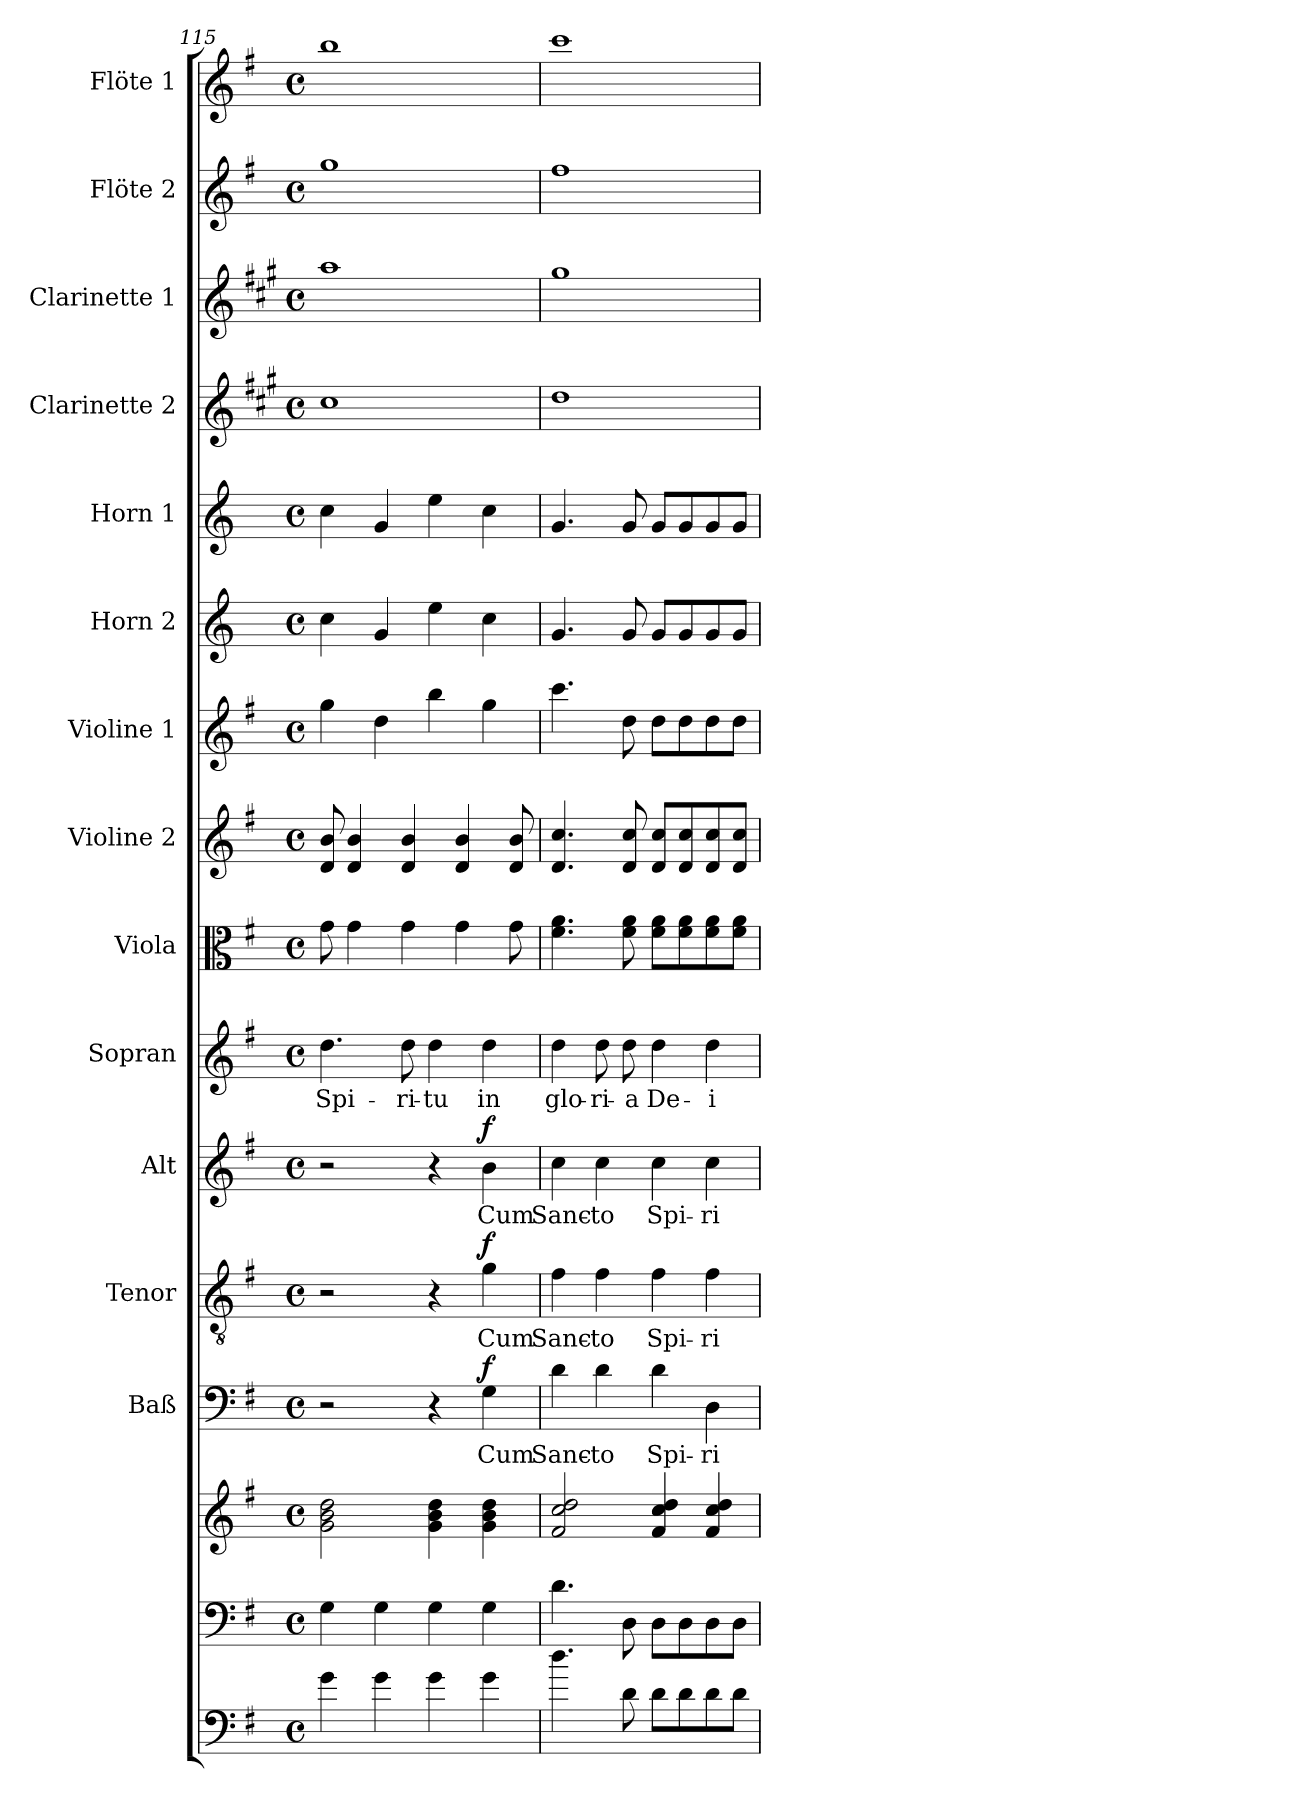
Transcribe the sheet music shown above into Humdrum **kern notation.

**kern	**kern	**kern	**kern	**text	**dynam	**kern	**text	**dynam	**kern	**text	**dynam	**kern	**text	**kern	**kern	**kern	**kern	**kern	**kern	**kern	**kern	**kern
*part15	*part14	*part14	*part13	*part13	*part13	*part12	*part12	*part12	*part11	*part11	*part11	*part10	*part10	*part9	*part8	*part7	*part6	*part5	*part4	*part3	*part2	*part1
*staff16	*staff15	*staff14	*staff13	*staff13	*staff13	*staff12	*staff12	*staff12	*staff11	*staff11	*staff11	*staff10	*staff10	*staff9	*staff8	*staff7	*staff6	*staff5	*staff4	*staff3	*staff2	*staff1
*	*	*	*I"Baß	*	*	*I"Tenor	*	*	*I"Alt	*	*	*I"Sopran	*	*I"Viola	*I"Violine 2	*I"Violine 1	*I"Horn 2	*I"Horn 1	*I"Clarinette 2	*I"Clarinette 1	*I"Flöte 2	*I"Flöte 1
*	*	*	*I'Baß	*	*	*I'Ten	*	*	*I'Alt	*	*	*I'Sop	*	*I'Vla.	*I'Vln. 2	*I'Vln. 1	*I'Hrn. 2	*I'Hrn. 1	*I'Cl. 2	*I'Cl. 1	*I'Fl. 2	*I'Fl. 1
*clefF4	*clefF4	*clefG2	*clefF4	*	*	*clefGv2	*	*	*clefG2	*	*	*clefG2	*	*clefC3	*clefG2	*clefG2	*clefG2	*clefG2	*clefG2	*clefG2	*clefG2	*clefG2
*ITrd7c12	*	*	*	*	*	*	*	*	*	*	*	*	*	*	*	*	*ITrd3c5	*ITrd3c5	*ITrd1c2	*ITrd1c2	*	*
*k[f#]	*k[f#]	*k[f#]	*k[f#]	*	*	*k[f#]	*	*	*k[f#]	*	*	*k[f#]	*	*k[f#]	*k[f#]	*k[f#]	*k[f#]	*k[f#]	*k[f#]	*k[f#]	*k[f#]	*k[f#]
*G:	*G:	*G:	*G:	*	*	*G:	*	*	*G:	*	*	*G:	*	*G:	*G:	*G:	*G:	*G:	*G:	*G:	*G:	*G:
*M4/4	*M4/4	*M4/4	*M4/4	*	*	*M4/4	*	*	*M4/4	*	*	*M4/4	*	*M4/4	*M4/4	*M4/4	*M4/4	*M4/4	*M4/4	*M4/4	*M4/4	*M4/4
*met(c)	*met(c)	*met(c)	*met(c)	*	*	*met(c)	*	*	*met(c)	*	*	*met(c)	*	*met(c)	*met(c)	*met(c)	*met(c)	*met(c)	*met(c)	*met(c)	*met(c)	*met(c)
=115	=115	=115	=115	=115	=115	=115	=115	=115	=115	=115	=115	=115	=115	=115	=115	=115	=115	=115	=115	=115	=115	=115
!	!	!	!	!	!	!	!	!	!	!	!	!	!LO:LY:b	!	!	!	!	!	!	!	!	!
4G\	4G\	2g\ 2b\ 2dd\	2r	.	.	2r	.	.	2r	.	.	4.dd\	Spi-	8g\	8d/ 8b/	4gg\	4g\	4g\	1b	1gg	1gg	1bb
.	.	.	.	.	.	.	.	.	.	.	.	.	.	4g\	4d/ 4b/	.	.	.	.	.	.	.
4G\	4G\	.	.	.	.	.	.	.	.	.	.	.	.	.	.	4dd\	4d/	4d/	.	.	.	.
!	!	!	!	!	!	!	!	!	!	!	!	!	!LO:LY:b	!	!	!	!	!	!	!	!	!
.	.	.	.	.	.	.	.	.	.	.	.	8dd\	-ri-	4g\	4d/ 4b/	.	.	.	.	.	.	.
!	!	!	!	!	!	!	!	!	!	!	!	!	!LO:LY:b	!	!	!	!	!	!	!	!	!
4G\	4G\	4g\ 4b\ 4dd\	4r	.	.	4r	.	.	4r	.	.	4dd\	-tu	.	.	4bb\	4b\	4b\	.	.	.	.
.	.	.	.	.	.	.	.	.	.	.	.	.	.	4g\	4d/ 4b/	.	.	.	.	.	.	.
!	!	!	!	!LO:LY:b	!LO:DY:a	!	!LO:LY:b	!LO:DY:a	!	!LO:LY:b	!LO:DY:a	!	!LO:LY:b	!	!	!	!	!	!	!	!	!
4G\	4G\	4g\ 4b\ 4dd\	4G\	Cum	f	4g\	Cum	f	4b\	Cum	f	4dd\	in	.	.	4gg\	4g\	4g\	.	.	.	.
.	.	.	.	.	.	.	.	.	.	.	.	.	.	8g\	8d/ 8b/	.	.	.	.	.	.	.
=116	=116	=116	=116	=116	=116	=116	=116	=116	=116	=116	=116	=116	=116	=116	=116	=116	=116	=116	=116	=116	=116	=116
!	!	!	!	!LO:LY:b	!	!	!LO:LY:b	!	!	!LO:LY:b	!	!	!LO:LY:b	!	!	!	!	!	!	!	!	!
4.d\	4.d\	2f#/ 2cc/ 2dd/	4d\	Sanc-	.	4f#\	Sanc-	.	4cc\	Sanc-	.	4dd\	glo-	4.f#\ 4.a\	4.d/ 4.cc/	4.ccc\	4.d/	4.d/	1cc	1ff#	1ff#	1ccc
!	!	!	!	!LO:LY:b	!	!	!LO:LY:b	!	!	!LO:LY:b	!	!	!LO:LY:b	!	!	!	!	!	!	!	!	!
.	.	.	4d\	-to	.	4f#\	-to	.	4cc\	-to	.	8dd\	-ri-	.	.	.	.	.	.	.	.	.
!	!	!	!	!	!	!	!	!	!	!	!	!	!LO:LY:b	!	!	!	!	!	!	!	!	!
8D\	8D\	.	.	.	.	.	.	.	.	.	.	8dd\	-a	8f#\ 8a\	8d/ 8cc/	8dd\	8d/	8d/	.	.	.	.
!	!	!	!	!LO:LY:b	!	!	!LO:LY:b	!	!	!LO:LY:b	!	!	!LO:LY:b	!	!	!	!	!	!	!	!	!
8D\L	8D\L	4f#/ 4cc/ 4dd/	4d\	Spi-	.	4f#\	Spi-	.	4cc\	Spi-	.	4dd\	De-	8f#\ 8a\L	8d/ 8cc/L	8dd\L	8d/L	8d/L	.	.	.	.
8D\	8D\	.	.	.	.	.	.	.	.	.	.	.	.	8f#\ 8a\	8d/ 8cc/	8dd\	8d/	8d/	.	.	.	.
!	!	!	!	!LO:LY:b	!	!	!LO:LY:b	!	!	!LO:LY:b	!	!	!LO:LY:b	!	!	!	!	!	!	!	!	!
8D\	8D\	4f#/ 4cc/ 4dd/	4D\	-ri-	.	4f#\	-ri-	.	4cc\	-ri-	.	4dd\	-i	8f#\ 8a\	8d/ 8cc/	8dd\	8d/	8d/	.	.	.	.
8D\J	8D\J	.	.	.	.	.	.	.	.	.	.	.	.	8f#\ 8a\J	8d/ 8cc/J	8dd\J	8d/J	8d/J	.	.	.	.
=	=	=	=	=	=	=	=	=	=	=	=	=	=	=	=	=	=	=	=	=	=	=
*-	*-	*-	*-	*-	*-	*-	*-	*-	*-	*-	*-	*-	*-	*-	*-	*-	*-	*-	*-	*-	*-	*-
